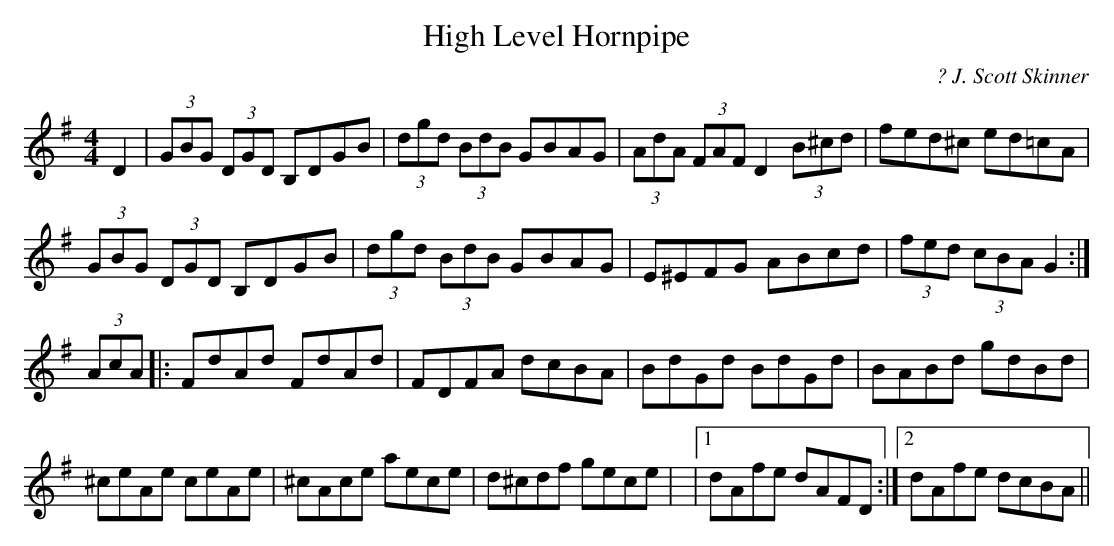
X:1
T: High Level Hornpipe
M: 4/4
L: 1/8
C: ? J. Scott Skinner
K: G
D2 | (3GBG (3DGD B,DGB | (3dgd (3BdB GBAG |\
(3AdA (3FAF D2 (3B^cd | fed^c ed=cA |
(3GBG (3DGD B,DGB | (3dgd (3BdB GBAG |\
E^EFG ABcd | (3fed (3cBA G2 :|
(3AcA |: FdAd FdAd | FDFA dcBA | BdGd BdGd |\
BABd gdBd |
^ceAe ceAe | ^cAce aece | d^cdf gece |\
|1 dAfe dAFD :|2 dAfe dcBA ||
